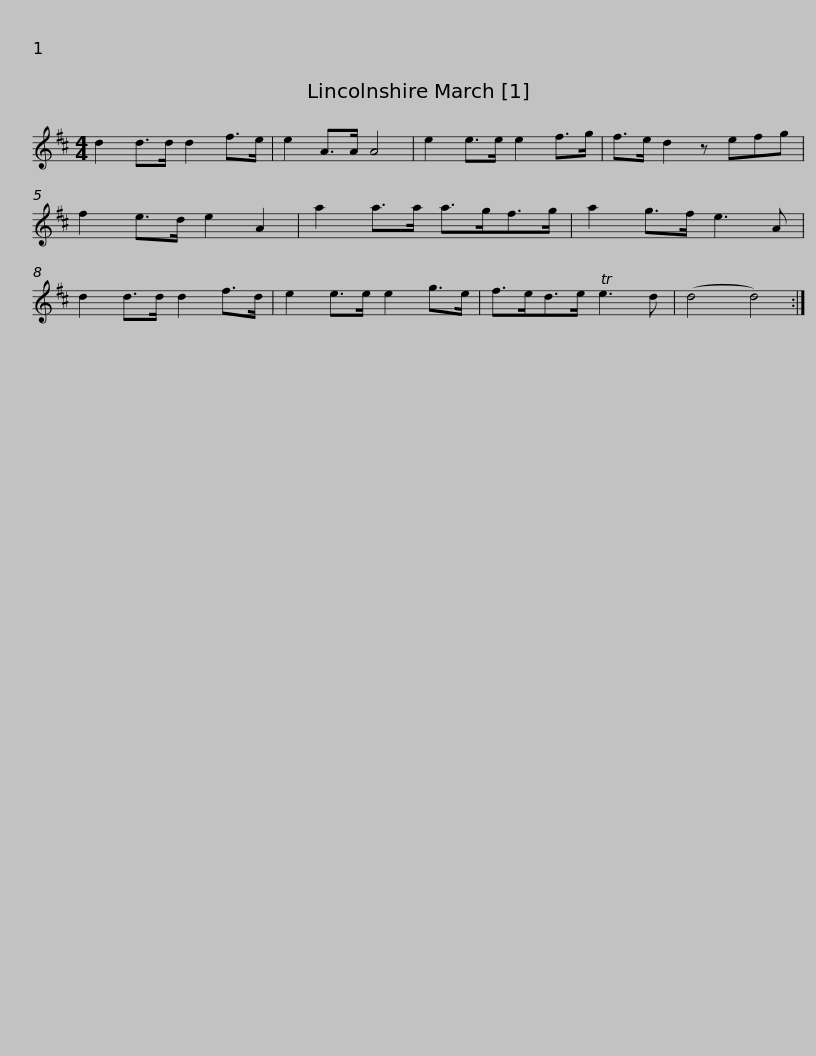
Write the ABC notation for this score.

X:1
L:1/8
M:4/4
I:linebreak $
K:D
V:1 treble
V:1
 d2 d>d d2 f>e | e2 A>A A4 | e2 e>e e2 f>g | f>e d2 z efg | f2 e>d e2 A2 | %5
 a2 a>a a>gf>g |$ a2 g>f e3 A | d2 d>d d2 f>d | e2 e>e e2 g>e | f>ed>e Te3 d | %10
 (d4 d4) :| %11
